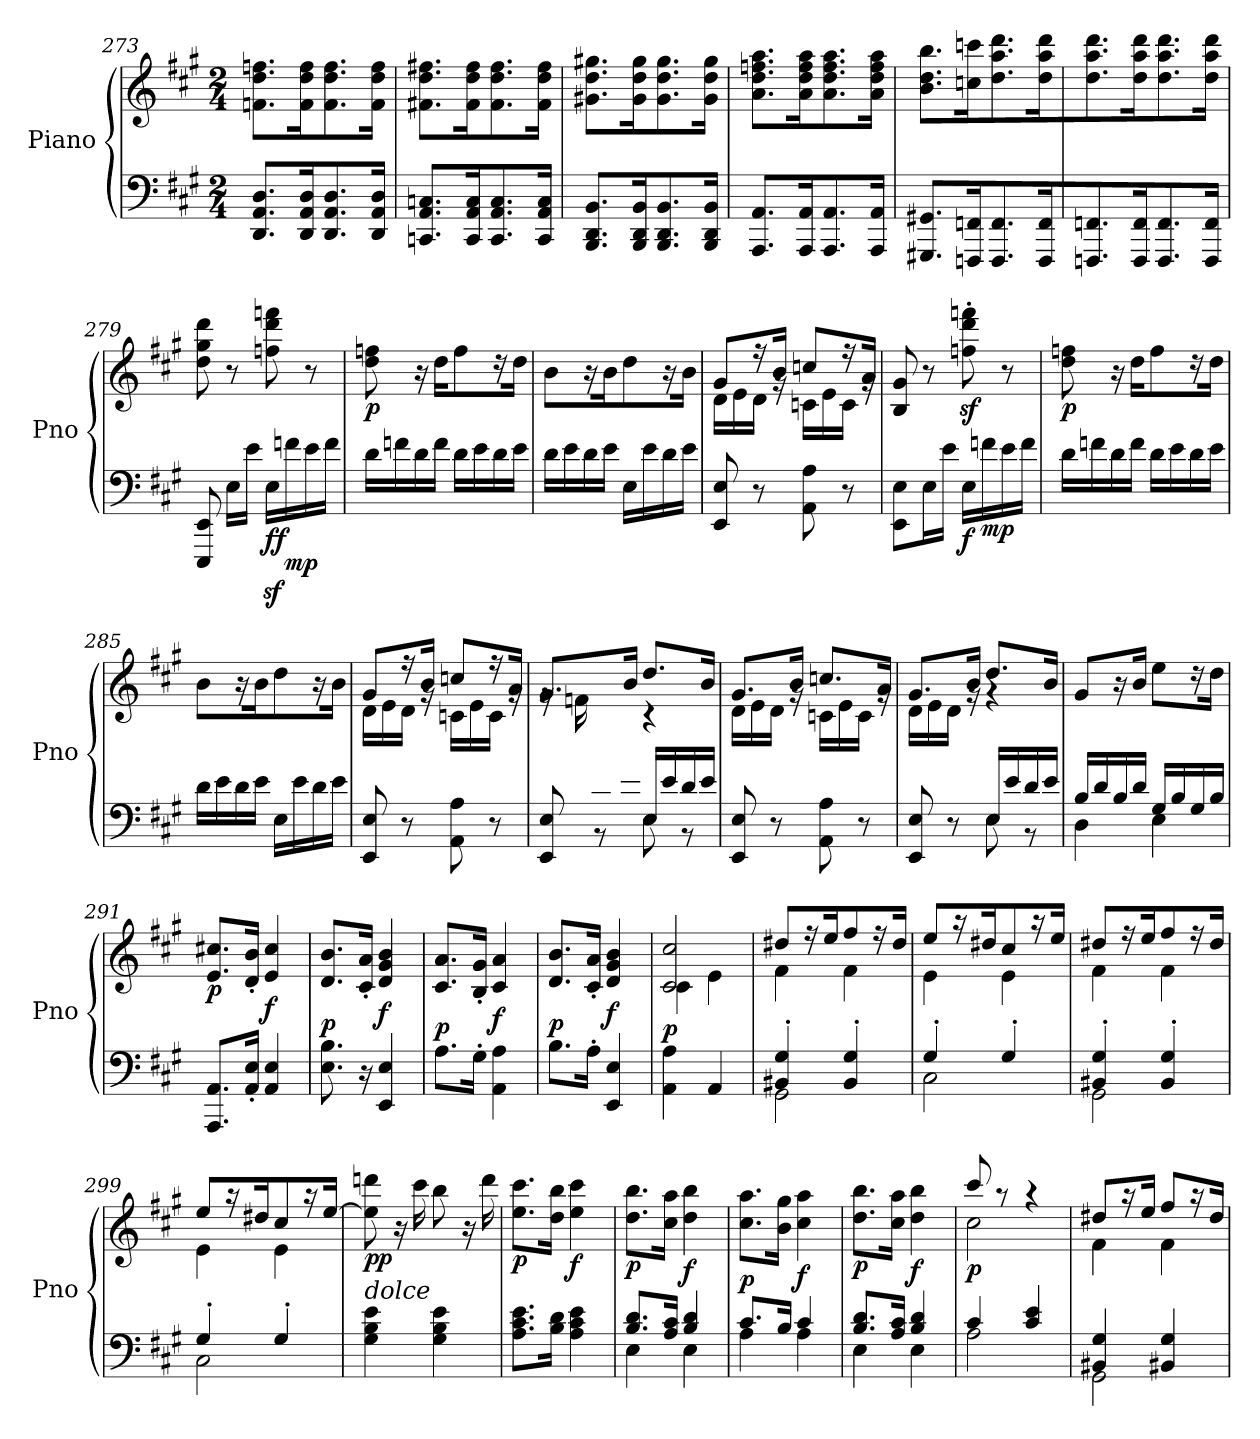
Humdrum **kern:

**kern	**kern	**dynam
*part1	*part1	*part1
*staff2	*staff1	*staff1/2
*I"Piano	*	*
*I'Pno	*	*
!!LO:LB:g=z
*clefF4	*clefG2	*
*k[f#c#g#]	*k[f#c#g#]	*
*M2/4	*M2/4	*
=273	=273	=273
8.DD/ 8.AA/ 8.D/L	8.fn\ 8.dd\ 8.ffn\L	.
16DD/ 16AA/ 16D/K	16f\ 16dd\ 16ff\K	.
8.DD/ 8.AA/ 8.D/	8.f\ 8.dd\ 8.ff\	.
16DD/ 16AA/ 16D/Jk	16f\ 16dd\ 16ff\Jk	.
=274	=274	=274
8.CCn/ 8.AA/ 8.Cn/L	8.f#X\ 8.dd\ 8.ff#X\L	.
16CC/ 16AA/ 16C/K	16f#\ 16dd\ 16ff#\K	.
8.CC/ 8.AA/ 8.C/	8.f#\ 8.dd\ 8.ff#\	.
16CC/ 16AA/ 16C/Jk	16f#\ 16dd\ 16ff#\Jk	.
=275	=275	=275
8.BBB/ 8.DD/ 8.BB/L	8.g#X\ 8.dd\ 8.gg#X\L	.
16BBB/ 16DD/ 16BB/K	16g#\ 16dd\ 16gg#\K	.
8.BBB/ 8.DD/ 8.BB/	8.g#\ 8.dd\ 8.gg#\	.
16BBB/ 16DD/ 16BB/Jk	16g#\ 16dd\ 16gg#\Jk	.
=276	=276	=276
8.AAA/ 8.AA/L	8.a\ 8.dd\ 8.ffn\ 8.aa\L	.
16AAA/ 16AA/K	16a\ 16dd\ 16ff\ 16aa\K	.
8.AAA/ 8.AA/	8.a\ 8.dd\ 8.ff\ 8.aa\	.
16AAA/ 16AA/Jk	16a\ 16dd\ 16ff\ 16aa\Jk	.
=277	=277	=277
8.GGG#X/ 8.GG#X/L	8.b\ 8.dd\ 8.bb\L	.
16FFFn/ 16FFn/K	16ccn\ 16cccn\K	.
8.FFF/ 8.FF/	8.dd\ 8.aa\ 8.ddd\	.
16FFF/ 16FF/K	16dd\ 16aa\ 16ddd\K	.
=278	=278	=278
8.FFFn/ 8.FFn/	8.dd\ 8.aa\ 8.ddd\	.
16FFF/ 16FF/K	16dd\ 16aa\ 16ddd\K	.
8.FFF/ 8.FF/	8.dd\ 8.aa\ 8.ddd\	.
16FFF/ 16FF/Jk	16dd\ 16aa\ 16ddd\Jk	.
!!LO:LB:g=z
=279	=279	=279
8EEE/ 8EE/	8dd\ 8gg#\ 8ddd\	.
16E\LL	8r	.
16e\JJ	.	.
!	!	!LO:DY:b=2
16Ez>\LL	8ffn\ 8ddd\ 8fffn\	ff
!	!	!LO:DY:b=2
16fn\	.	mp
16e\	8r	.
16f\JJ	.	.
=280	=280	=280
!	!	!LO:DY:b
16d\LL	8dd\ 8ffn\	p
16fn\	.	.
16d\	16r	.
16f\JJ	16dd\KL	.
16d\LL	8ff\	.
16e\	.	.
16d\	16r	.
16e\JJ	16dd\Jk	.
=281	=281	=281
16d\LL	8b\L	.
16e\	.	.
16d\	16r	.
16e\JJ	16b\K	.
16E\LL	8dd\	.
16e\	.	.
16d\	16r	.
16e\JJ	16b\Jk	.
=282	=282	=282
*	*^	*
8EE/ 8E/	8g#/L	16d\LL	.
.	.	16e\	.
8r	16r	16d\JJ	.
.	16b/Jk	16rg	.
8AA\ 8A\	8ccn/L	16cn\LL	.
.	.	16e\	.
8r	16r	16c\JJ	.
.	16a/Jk	16rg	.
*	*v	*v	*
=283	=283	=283
8EE\ 8E\L	8B/ 8g#/	.
16E\L	8r	.
16e\JJ	.	.
!	!	!LO:DY:b=2
16E\LL	8ffn\z<' 8ddd\z<' 8fffn\z<'	f
!	!	!LO:DY:b=2
16fn\	.	mp
16e\	8r	.
16f\JJ	.	.
!!LO:PB:g=z
=284	=284	=284
!	!	!LO:DY:b
16d\LL	8dd\ 8ffn\	p
16fn\	.	.
16d\	16r	.
16f\JJ	16dd\KL	.
16d\LL	8ff\	.
16e\	.	.
16d\	16r	.
16e\JJ	16dd\Jk	.
=285	=285	=285
16d\LL	8b\L	.
16e\	.	.
16d\	16r	.
16e\JJ	16b\K	.
16E\LL	8dd\	.
16e\	.	.
16d\	16r	.
16e\JJ	16b\Jk	.
=286	=286	=286
*	*^	*
8EE/ 8E/	8g#/L	16d\LL	.
.	.	16e\	.
8r	16r	16d\JJ	.
.	16b/Jk	16rg	.
8AA\ 8A\	8ccn/L	16cn\LL	.
.	.	16e\	.
8r	16r	16c\JJ	.
.	16a/Jk	16rg	.
=287	=287	=287	=287
*^	*	*	*
*	*^	*	*	*
8ryy	8EE/ 8E/	4ryy	8.g#/L	16rg	.
.	.	.	.	16fn\LL	.
16d/	8r	.	.	8ryy	.
16f/JJ	.	.	16b/Jk	.	.
4ryy	16E/LL	8E\	8.dd/L	4r	.
.	16e/	.	.	.	.
.	16d/	8r	.	.	.
.	16e/JJ	.	16b/Jk	.	.
*v	*v	*v	*	*	*
=288	=288	=288	=288
8EE/ 8E/	8.g#/L	16d\LL	.
.	.	16e\	.
8r	.	16d\JJ	.
.	16b/Jk	16rg	.
8AA\ 8A\	8.ccn/L	16cn\LL	.
.	.	16e\	.
8r	.	16c\JJ	.
.	16a/Jk	16rg	.
!!LO:LB:g=z	!!
=289	=289	=289	=289
*^	*	*	*
8EE/ 8E/	4ryy	8.g#/L	16d\LL	.
.	.	.	16e\	.
8r	.	.	16d\JJ	.
.	.	16b/Jk	16rg	.
16E/LL	8E\	8.dd/L	4rg	.
16e/	.	.	.	.
16d/	8r	.	.	.
16e/JJ	.	16b/Jk	.	.
*	*	*v	*v	*
=290	=290	=290	=290
16B/LL	4D\	8g#/L	.
16d/	.	.	.
16B/	.	16r	.
16d/JJ	.	16b/Jk	.
16G#/LL	4E\	8ee\L	.
16B/	.	.	.
16G#/	.	16r	.
16B/JJ	.	16dd\Jk	.
*v	*v	*	*
=291	=291	=291
!	!	!LO:DY:b
8.AAA/ 8.AA/L	8.e/ 8.cc#X/L	p
16AA/' 16E/'Jk	16d/' 16b/'Jk	.
!	!	!LO:DY:b
4AA/ 4E/	4e/ 4cc#/	f
=292	=292	=292
!	!	!LO:DY:a=2
8.E\ 8.B\	8.d/ 8.b/L	p
16r	16c#/' 16a/'Jk	.
!	!	!LO:DY:b
4EE/ 4E/	4d/ 4g#/ 4b/	f
=293	=293	=293
!	!	!LO:DY:a=2
8.A\L	8.c#/ 8.a/L	p
16G#'\Jk	16B/' 16g#/'Jk	.
!	!	!LO:DY:b
4AA\ 4A\	4c#/ 4a/	f
=294	=294	=294
!	!	!LO:DY:a=2
8.B\L	8.d/ 8.b/L	p
16A'\Jk	16c#/' 16a/'Jk	.
!	!	!LO:DY:b
4EE/ 4E/	4d/ 4g#/ 4b/	f
=295	=295	=295
*	*^	*
!	!	!	!LO:DY:a=2
4AA\ 4A\	2c#/ 2cc#/	4c#\	p
4AA/	.	4e\	.
=296	=296	=296	=296
*^	*	*	*
4BB#X/' 4G#/'	2GG#\	8dd#X/L	4f#\	.
.	.	16r	.	.
.	.	16ee/K	.	.
4BB#/' 4G#/'	.	8ff#/	4f#\	.
.	.	16r	.	.
.	.	16dd#/Jk	.	.
=297	=297	=297	=297	=297
4G#'/	2C#\	8ee/L	4e\	.
.	.	16r	.	.
.	.	16dd#X/K	.	.
4G#'/	.	8cc#/	4e\	.
.	.	16r	.	.
.	.	16ee/Jk	.	.
!!LO:LB:g=z	!!
=298	=298	=298	=298	=298
4BB#X/' 4G#/'	2GG#\	8dd#X/L	4f#\	.
.	.	16r	.	.
.	.	16ee/K	.	.
4BB#/' 4G#/'	.	8ff#/	4f#\	.
.	.	16r	.	.
.	.	16dd#/Jk	.	.
=299	=299	=299	=299	=299
4G#'/	2C#\	8ee/L	4e\	.
.	.	16r	.	.
.	.	16dd#X/K	.	.
4G#'/	.	8cc#/	4e\	.
.	.	16r	.	.
.	.	[16ee/Jk	.	.
*v	*v	*	*	*
*	*v	*v	*
=300	=300	=300
!LO:TX:a:i:t=dolce	!	!
!	!	!LO:DY:b
4G#\ 4B\ 4e\	8ee\] 8dddn\	pp
.	16r	.
.	16ccc#\	.
4G#\ 4B\ 4e\	8bb\	.
.	16r	.
.	16ddd\	.
=301	=301	=301
!	!	!LO:DY:b
8.A\ 8.c#\ 8.e\L	8.ee\ 8.ccc#\L	p
16B\ 16d\Jk	16dd\ 16bb\Jk	.
!	!	!LO:DY:b
4A\ 4c#\ 4e\	4ee\ 4ccc#\	f
=302	=302	=302
*^	*	*
!	!	!	!LO:DY:b
8.B/ 8.d/L	4E\	8.dd\ 8.bb\L	p
16A/ 16c#/Jk	.	16cc#\ 16aa\Jk	.
!	!	!	!LO:DY:b
4B/ 4d/	4E\	4dd\ 4bb\	f
=303	=303	=303	=303
!	!	!	!LO:DY:a=2
8.c#/L	4A\	8.cc#\ 8.aa\L	p
16B/Jk	.	16b\ 16gg#\Jk	.
!	!	!	!LO:DY:b
4c#/	4A\	4cc#\ 4aa\	f
=304	=304	=304	=304
!	!	!	!LO:DY:b
8.B/ 8.d/L	4E\	8.dd\ 8.bb\L	p
16A/ 16c#/Jk	.	16cc#\ 16aa\Jk	.
!	!	!	!LO:DY:b
4B/ 4d/	4E\	4dd\ 4bb\	f
=305	=305	=305	=305
*	*	*^	*
!	!	!	!	!LO:DY:b
4c#/	2A\	8ccc#/	2cc#\	p
.	.	8r	.	.
4c#/ 4e/	.	4r	.	.
=306	=306	=306	=306	=306
4BB#X/ 4G#/	2GG#\	8dd#X/L	4f#\	.
.	.	16r	.	.
.	.	16ee/Jk	.	.
4BB#X/ 4G#/	.	8ff#/L	4f#\	.
.	.	16r	.	.
.	.	16dd#/Jk	.	.
*v	*v	*	*	*
*	*v	*v	*
=	=	=
*-	*-	*-
